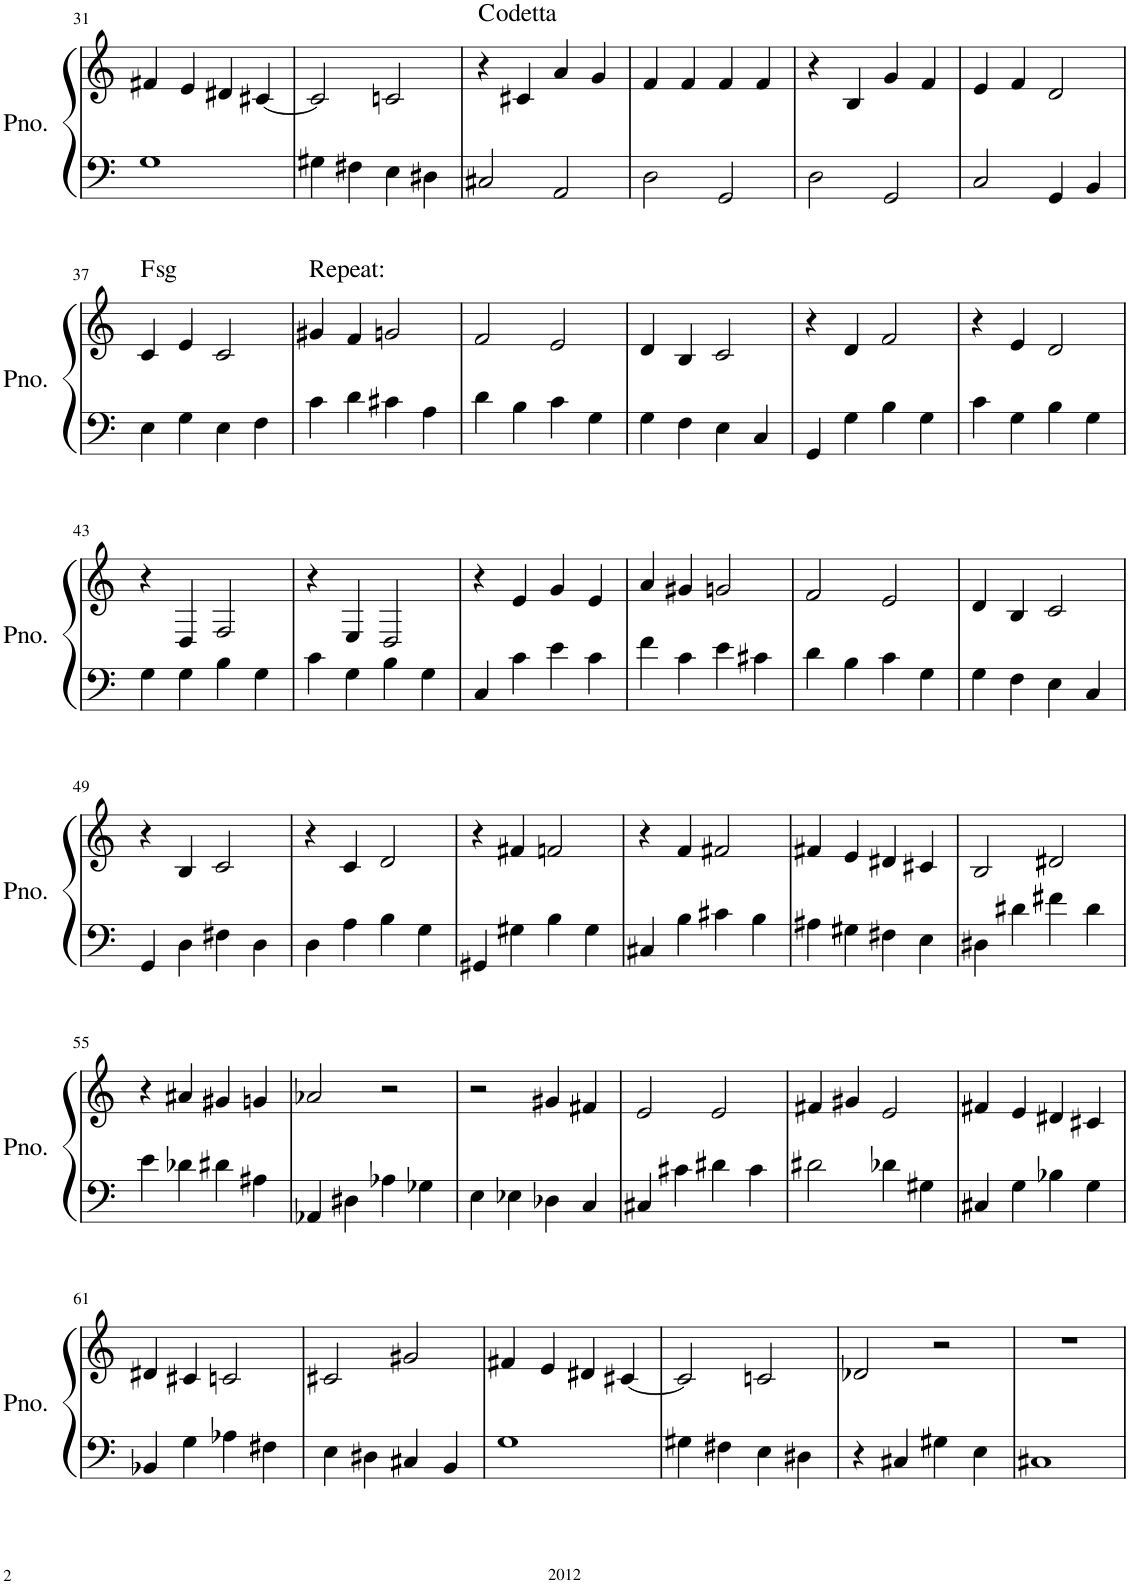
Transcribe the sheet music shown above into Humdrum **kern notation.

**kern	**kern	**harte
*part1	*part1	*part1
*staff2	*staff1	*
*I"Piano	*	*
*I'Pno.	*	*
!!LO:PB:g=z
*clefF4	*clefG2	*
*k[]	*k[]	*
*M4/4	*M4/4	*
=31	=31	=31
1G	4f#X/	.
.	4e/	.
.	4d#X/	.
.	[4c#X/	.
=32	=32	=32
4G#X\	2c#/]	.
4F#X\	.	.
4E\	2cn/	.
4D#X\	.	.
=33	=33	=33
2C#X/	4r	C:dim
.	4c#X/	.
2AA/	4a/	.
.	4g/	.
=34	=34	=34
2D\	4f/	.
.	4f/	.
2GG/	4f/	.
.	4f/	.
=35	=35	=35
2D\	4r	.
.	4B/	.
2GG/	4g/	.
.	4f/	.
=36	=36	=36
2C/	4e/	.
.	4f/	.
4GG/	2d/	.
4BB/	.	.
!!LO:LB:g=z
=37	=37	=37
!	!	!LO:H:kt=sg
4E\	4c/	.
4G\	4e/	.
4E\	2c/	.
4F\	.	.
=38	=38	=38
!	!	!LO:H:kt=Repeat:
4c\	4g#X/	N
4d\	4f/	.
4c#X\	2gn/	.
4A\	.	.
=39	=39	=39
4d\	2f/	.
4B\	.	.
4c\	2e/	.
4G\	.	.
=40	=40	=40
4G\	4d/	.
4F\	4B/	.
4E\	2c/	.
4C/	.	.
=41	=41	=41
4GG/	4r	.
4G\	4d/	.
4B\	2f/	.
4G\	.	.
=42	=42	=42
4c\	4r	.
4G\	4e/	.
4B\	2d/	.
4G\	.	.
!!LO:LB:g=z
=43	=43	=43
4G\	4r	.
4G\	4D/	.
4B\	2F/	.
4G\	.	.
=44	=44	=44
4c\	4r	.
4G\	4E/	.
4B\	2D/	.
4G\	.	.
=45	=45	=45
4C/	4r	.
4c\	4e/	.
4e\	4g/	.
4c\	4e/	.
=46	=46	=46
4f\	4a/	.
4c\	4g#X/	.
4e\	2gn/	.
4c#X\	.	.
=47	=47	=47
4d\	2f/	.
4B\	.	.
4c\	2e/	.
4G\	.	.
=48	=48	=48
4G\	4d/	.
4F\	4B/	.
4E\	2c/	.
4C/	.	.
!!LO:LB:g=z
=49	=49	=49
4GG/	4r	.
4D\	4B/	.
4F#X\	2c/	.
4D\	.	.
=50	=50	=50
4D\	4r	.
4A\	4c/	.
4B\	2d/	.
4G\	.	.
=51	=51	=51
4GG#X/	4r	.
4G#X\	4f#X/	.
4B\	2fn/	.
4G#\	.	.
=52	=52	=52
4C#X/	4r	.
4B\	4f/	.
4c#X\	2f#X/	.
4B\	.	.
=53	=53	=53
4A#X\	4f#X/	.
4G#X\	4e/	.
4F#X\	4d#X/	.
4E\	4c#X/	.
=54	=54	=54
4D#X\	2B/	.
4d#X\	.	.
4f#X\	2d#X/	.
4d#\	.	.
!!LO:LB:g=z
=55	=55	=55
4e\	4r	.
4d-X\	4a#X/	.
4d#X\	4g#X/	.
4A#X\	4gn/	.
=56	=56	=56
4AA-X/	2a-X/	.
4D#X\	.	.
4A-X\	2r	.
4G-X\	.	.
=57	=57	=57
4E\	2r	.
4E-X\	.	.
4D-X\	4g#X/	.
4C/	4f#X/	.
=58	=58	=58
4C#X/	2e/	.
4c#X\	.	.
4d#X\	2e/	.
4c#\	.	.
=59	=59	=59
2d#X\	4f#X/	.
.	4g#X/	.
4d-X\	2e/	.
4G#X\	.	.
=60	=60	=60
4C#X/	4f#X/	.
4G\	4e/	.
4B-X\	4d#X/	.
4G\	4c#X/	.
!!LO:LB:g=z
=61	=61	=61
4BB-X/	4d#X/	.
4G\	4c#X/	.
4A-X\	2cn/	.
4F#X\	.	.
=62	=62	=62
4E\	2c#X/	.
4D#X\	.	.
4C#X/	2g#X/	.
4BB/	.	.
=63	=63	=63
1G	4f#X/	.
.	4e/	.
.	4d#X/	.
.	[4c#X/	.
=64	=64	=64
4G#X\	2c#/]	.
4F#X\	.	.
4E\	2cn/	.
4D#X\	.	.
=65	=65	=65
4r	2d-X/	.
4C#X/	.	.
4G#X\	2r	.
4E\	.	.
=66	=66	=66
1C#X	1r	.
=	=	=
*-	*-	*-
